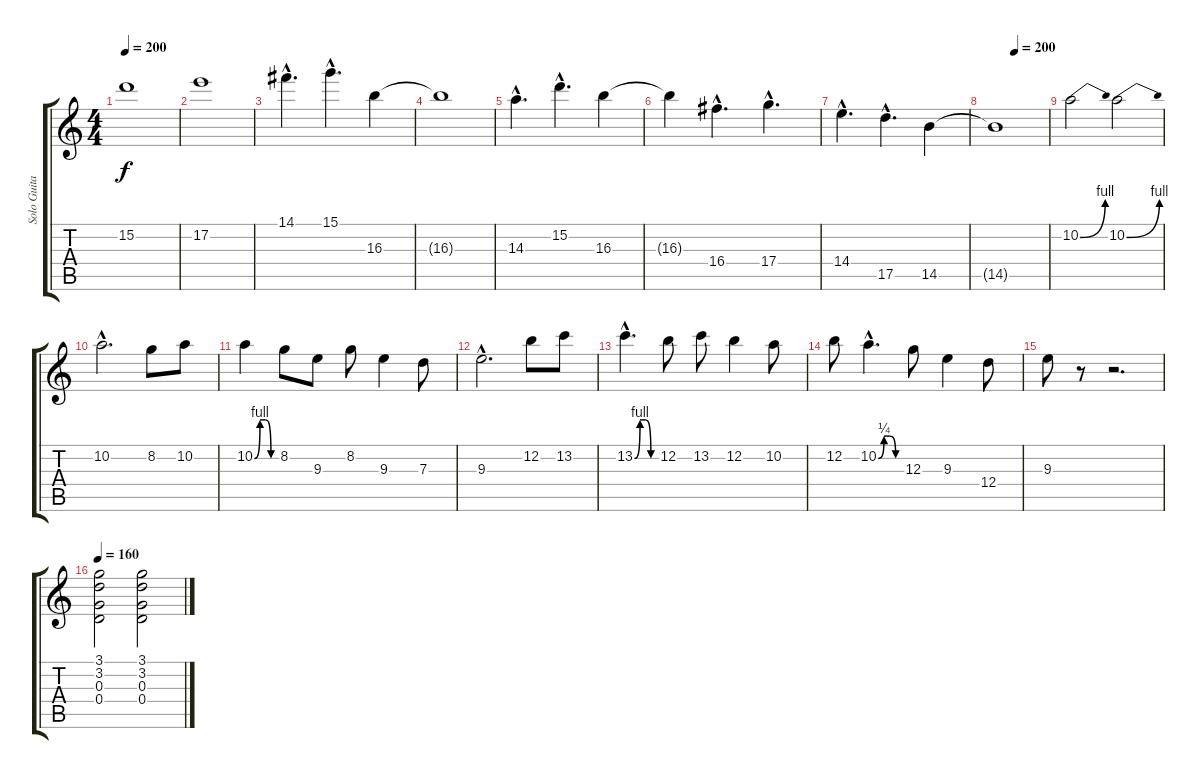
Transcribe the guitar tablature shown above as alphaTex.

\track ("Solo Guitar" "Solo Guita") {instrument overdrivenguitar}
\staff {score tabs}
\tuning (E4 B3 G3 D3 A2 E2) {hide}
\ts (4 4)
\tempo 200
\tempo 190
\tempo 200
\clef g2
\ks c
15.2.1{dy f volume 8 instrument electricguitarjazz} |
17.2.1 |
14.1{hac}.4{d} 15.1{hac}.4{d} 16.3.4 |
16.3{t}.1 |
14.3{hac}.4{d} 15.2{hac}.4{d} 16.3.4 |
16.3{t}.4 16.4{hac}.4{d} 17.4{hac}.4{d} |
14.4{hac}.4{d} 17.5{hac}.4{d} 14.5.4 |
\tempo (200 0.375)
14.5{t}.1 |
10.2{be (bend 0 0 60 4)}.2{volume 16 instrument overdrivenguitar} 10.2{be (bend 0 0 60 4)}.2 |
10.2{hac}.2{d} 8.2.8 10.2.8 |
10.2{be (custom 0 0 15 4 30 4 45 0 60 0)}.4 8.2.8 9.3.8 8.2.8 9.3.4 7.3.8 |
9.3{hac}.2{d} 12.2.8 13.2.8 |
13.2{be (custom 0 0 15 4 30 4 45 0 60 0) hac}.4{d} 12.2.8 13.2.8 12.2.4 10.2.8 |
12.2.8 10.2{be (custom 0 0 15 1 30 1 45 0 60 0) hac}.4{d} 12.3.8 9.3.4 12.4.8 |
9.3.8 r.8 r.2{d} |
\tempo 160
(3.1 3.2 0.3 0.4).2{volume 13 instrument electricguitarjazz} (3.1 3.2 0.3 0.4).2
